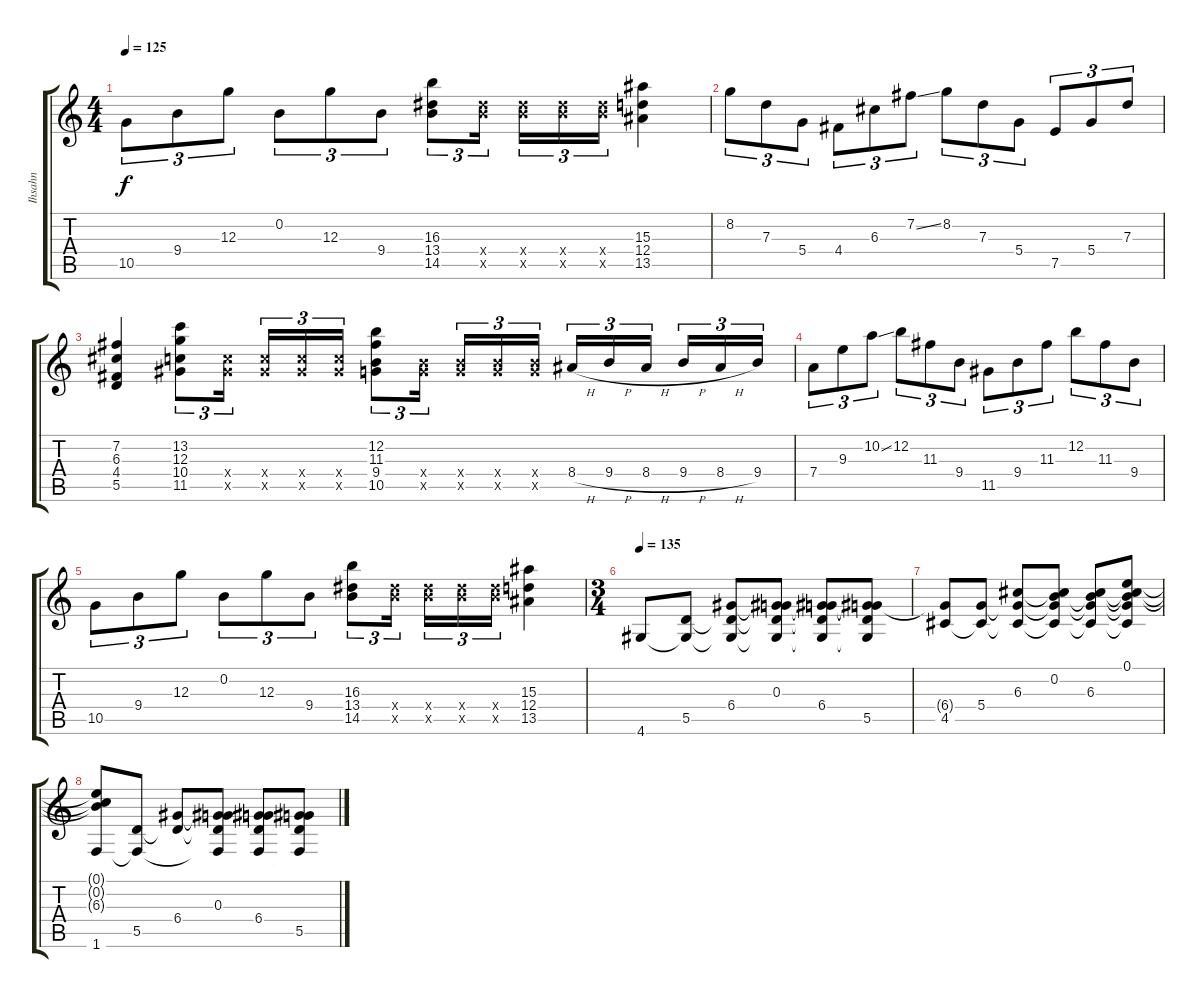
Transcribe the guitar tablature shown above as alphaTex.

\track ("Ihsahn" "Ihsahn") {instrument overdrivenguitar}
\staff {score tabs}
\tuning (E4 B3 G3 D3 A2 E2) {hide}
\ts (4 4)
\tempo 125
\clef g2
\ks c
10.5.8{tu (3 2) dy f} 9.4.8{tu (3 2)} 12.3.8{tu (3 2)} 0.2.8{tu (3 2)} 12.3.8{tu (3 2)} 9.4.8{tu (3 2)} (16.3 13.4 14.5).8{tu (3 2)} (13.4{x} 14.5{x}).16{tu (3 2)} (13.4{x} 14.5{x}).16{tu (3 2)} (13.4{x} 14.5{x}).16{tu (3 2)} (13.4{x} 14.5{x}).16{tu (3 2)} (15.3 12.4 13.5).4 |
8.2.8{tu (3 2)} 7.3.8{tu (3 2)} 5.4.8{tu (3 2)} 4.4.8{tu (3 2)} 6.3.8{tu (3 2)} 7.2{ss}.8{tu (3 2)} 8.2.8{tu (3 2)} 7.3.8{tu (3 2)} 5.4.8{tu (3 2)} 7.5.8{tu (3 2)} 5.4.8{tu (3 2)} 7.3.8{tu (3 2)} |
(7.2 6.3 4.4 5.5).4 (13.2 12.3 10.4 11.5).8{tu (3 2)} (10.4{x} 11.5{x}).16{tu (3 2)} (10.4{x} 11.5{x}).16{tu (3 2)} (10.4{x} 11.5{x}).16{tu (3 2)} (10.4{x} 11.5{x}).16{tu (3 2)} (12.2 11.3 9.4 10.5).8{tu (3 2)} (9.4{x} 10.5{x}).16{tu (3 2)} (9.4{x} 10.5{x}).16{tu (3 2)} (9.4{x} 10.5{x}).16{tu (3 2)} (9.4{x} 10.5{x}).16{tu (3 2)} 8.4{h}.16{tu (3 2)} 9.4{h}.16{tu (3 2)} 8.4{h}.16{tu (3 2)} 9.4{h}.16{tu (3 2)} 8.4{h}.16{tu (3 2)} 9.4.16{tu (3 2)} |
7.4.8{tu (3 2)} 9.3.8{tu (3 2)} 10.2{ss}.8{tu (3 2)} 12.2.8{tu (3 2)} 11.3.8{tu (3 2)} 9.4.8{tu (3 2)} 11.5.8{tu (3 2)} 9.4.8{tu (3 2)} 11.3.8{tu (3 2)} 12.2.8{tu (3 2)} 11.3.8{tu (3 2)} 9.4.8{tu (3 2)} |
10.5.8{tu (3 2)} 9.4.8{tu (3 2)} 12.3.8{tu (3 2)} 0.2.8{tu (3 2)} 12.3.8{tu (3 2)} 9.4.8{tu (3 2)} (16.3 13.4 14.5).8{tu (3 2)} (13.4{x} 14.5{x}).16{tu (3 2)} (13.4{x} 14.5{x}).16{tu (3 2)} (13.4{x} 14.5{x}).16{tu (3 2)} (13.4{x} 14.5{x}).16{tu (3 2)} (15.3 12.4 13.5).4 |
\ts (3 4)
\tempo 135
4.6.8 (5.5 4.6{t}).8 (6.4 5.5{t} 4.6{t}).8 (0.3 6.4{t} 5.5{t} 4.6{t}).8 (0.3{t} 6.4 5.5{t} 4.6{t}).8 (0.3{t} 6.4{t} 5.5 4.6{t}).8 |
(6.4{t} 4.5).8 (5.4 4.5{t}).8 (6.3 5.4{t} 4.5{t}).8 (0.2 6.3{t} 5.4{t} 4.5{t}).8 (0.2{t} 6.3 5.4{t} 4.5{t}).8 (0.1 0.2{t} 6.3{t} 5.4{t} 4.5{t}).8 |
(0.1{t} 0.2{t} 6.3{t} 1.6).8 (5.5 1.6{t}).8 (6.4 5.5{t}).8 (0.3 6.4{t} 5.5{t} 1.6{t}).8 (0.3{t} 6.4 5.5{t} 1.6{t}).8 (0.3{t} 6.4{t} 5.5 1.6{t}).8
